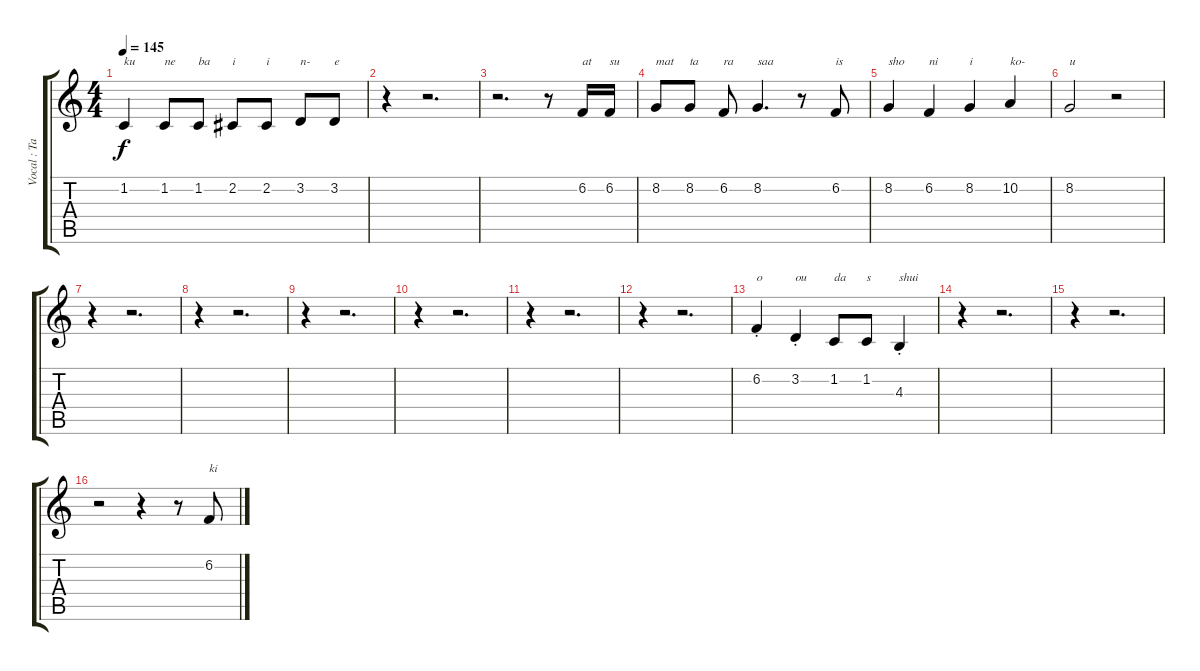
\track ("Vocal : Tainaka Ritsu" "Vocal : Ta") {instrument recorder}
\staff {score tabs}
\tuning (E4 B3 G3 D3 A2 E2) {hide}
\ts (4 4)
\tempo 145
\clef g2
\ks c
1.2.4{txt "ku" dy f} 1.2.8{txt "ne"} 1.2.8{txt "ba"} 2.2.8{txt "i"} 2.2.8{txt "i"} 3.2.8{txt "n-"} 3.2.8{txt "e"} |
r.4 r.2{d} |
r.2{d} r.8 6.2.16{txt "at"} 6.2.16{txt "su"} |
8.2.8{txt "mat"} 8.2.8{txt "ta"} 6.2.8{txt "ra"} 8.2.4{d txt "saa"} r.8 6.2.8{txt "is"} |
8.2.4{txt "sho"} 6.2.4{txt "ni"} 8.2.4{txt "i"} 10.2.4{txt "ko-"} |
8.2.2{txt "u"} r.2 |
r.4 r.2{d} |
r.4 r.2{d} |
r.4 r.2{d} |
r.4 r.2{d} |
r.4 r.2{d} |
r.4 r.2{d} |
6.2{st}.4{txt "o"} 3.2{st}.4{txt "ou"} 1.2.8{txt "da"} 1.2.8{txt "s"} 4.3{st}.4{txt "shui"} |
r.4 r.2{d} |
r.4 r.2{d} |
r.2 r.4 r.8 6.2.8{txt "ki"}
